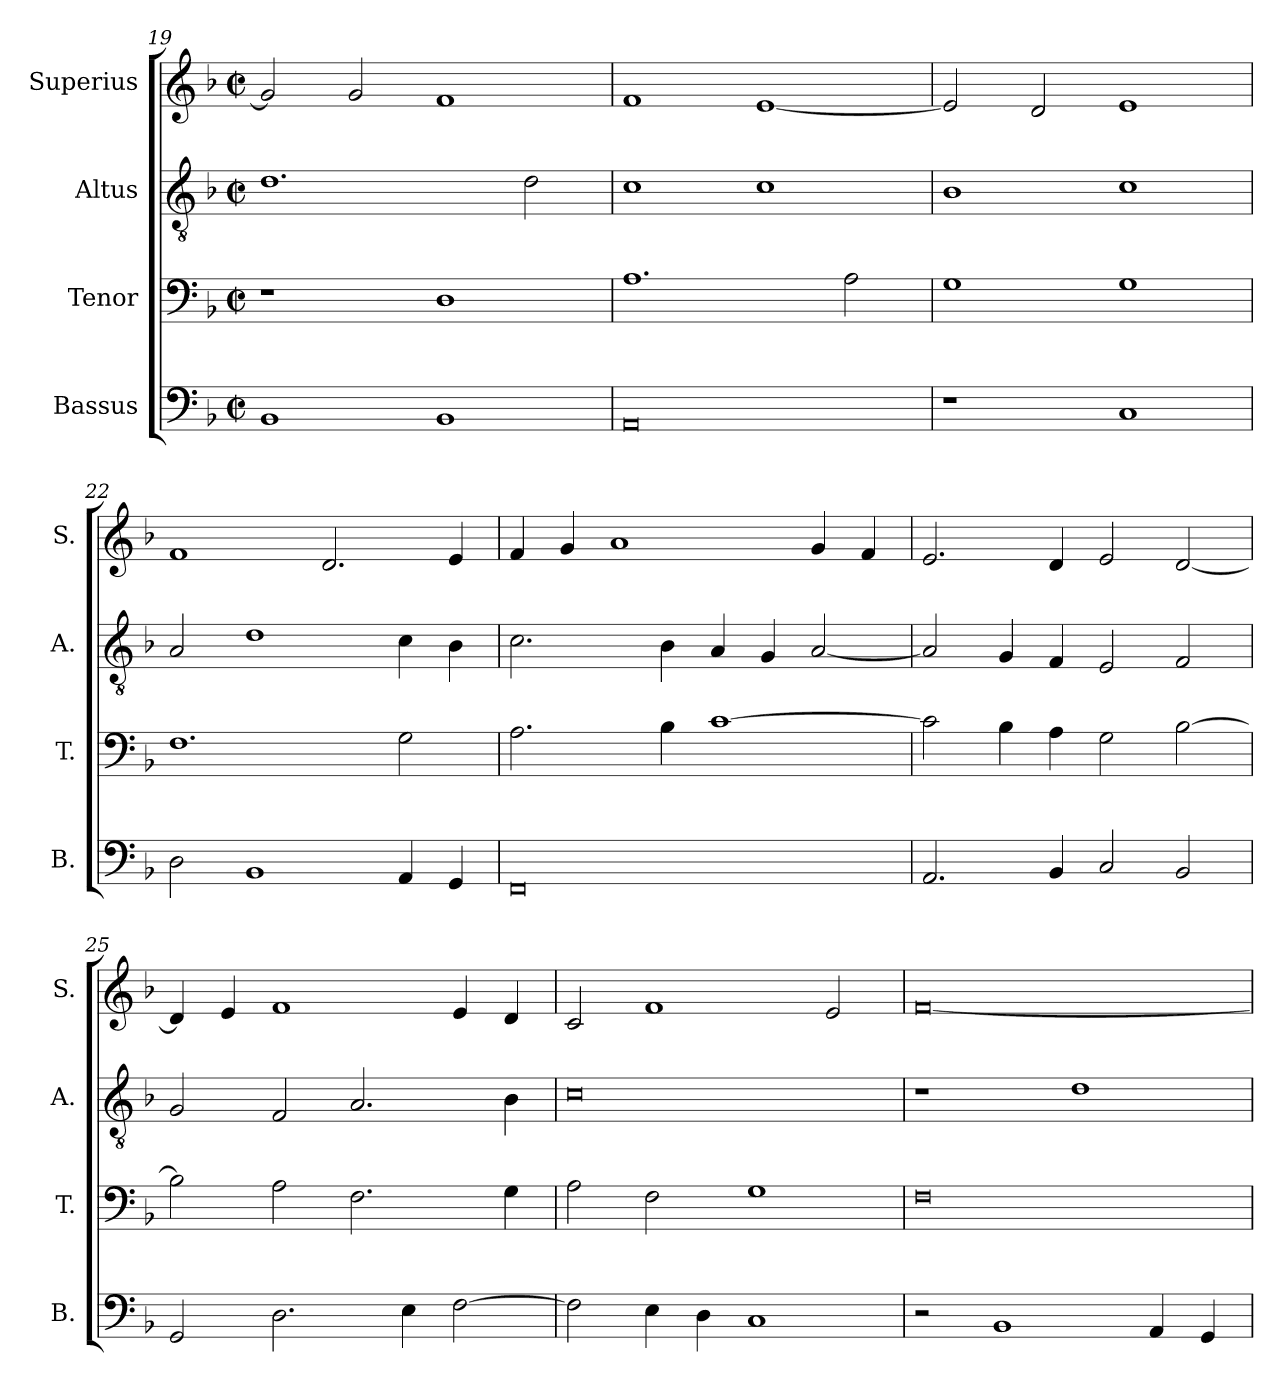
**kern	**kern	**kern	**kern
*part4	*part3	*part2	*part1
*staff4	*staff3	*staff2	*staff1
*I"Bassus	*I"Tenor	*I"Altus	*I"Superius
*I'B.	*I'T.	*I'A.	*I'S.
*clefF4	*clefF4	*clefGv2	*clefG2
*	*	*ITrd7c12	*
*k[b-]	*k[b-]	*k[b-]	*k[b-]
*F:	*F:	*F:	*F:
*M2/2	*M2/2	*M2/2	*M2/2
*met(c|)	*met(c|)	*met(c|)	*met(c|)
=19	=19	=19	=19
1BB-i	1r	1.Di	2gi/]
.	.	.	2gi/
1BB-i	1Di	.	1fi
.	.	2Di\	.
=20	=20	=20	=20
0AAi	1.Ai	1Ci	1fi
.	.	1Ci	[<1ei
.	2Ai\	.	.
=21	=21	=21	=21
1r	1Gi	1BB-i	2ei/]
.	.	.	2di/
1Ci	1Gi	1Ci	1ei
=22	=22	=22	=22
2Di\	1.Fi	2AAi/	1fi
1BB-i	.	1Di	.
.	.	.	2.di/
4AAi/	2Gi\	4Ci\	.
4GGi/	.	4BB-i\	4ei/
!!LO:LB:g=z
=23	=23	=23	=23
0FFi	2.Ai\	2.Ci\	4fi/
.	.	.	4gi/
.	.	.	1ai
.	4B-i\	4BB-i\	.
.	[>1ci	4AAi/	.
.	.	4GGi/	.
.	.	[<2AAi/	4gi/
.	.	.	4fi/
=24	=24	=24	=24
2.AAi/	2ci\]	2AAi/]	2.ei/
.	4B-i\	4GGi/	.
4BB-i/	4Ai\	4FFi/	4di/
2Ci/	2Gi\	2EEi/	2ei/
2BB-i/	[>2B-i\	2FFi/	[<2di/
=25	=25	=25	=25
2GGi/	2B-i\]	2GGi/	4di/]
.	.	.	4ei/
2.Di\	2Ai\	2FFi/	1fi
.	2.Fi\	2.AAi/	.
4Ei\	.	.	.
[>2Fi\	.	.	4ei/
.	4Gi\	4BB-i\	4di/
=26	=26	=26	=26
2Fi\]	2Ai\	0Ci	2ci/
4Ei\	2Fi\	.	1fi
4Di\	.	.	.
1Ci	1Gi	.	.
.	.	.	2ei/
!!LO:PB:g=z
=27	=27	=27	=27
2r	0Fi	1r	[<0fi
1BB-i	.	.	.
.	.	1Di	.
4AAi/	.	.	.
4GGi/	.	.	.
=	=	=	=
*-	*-	*-	*-
